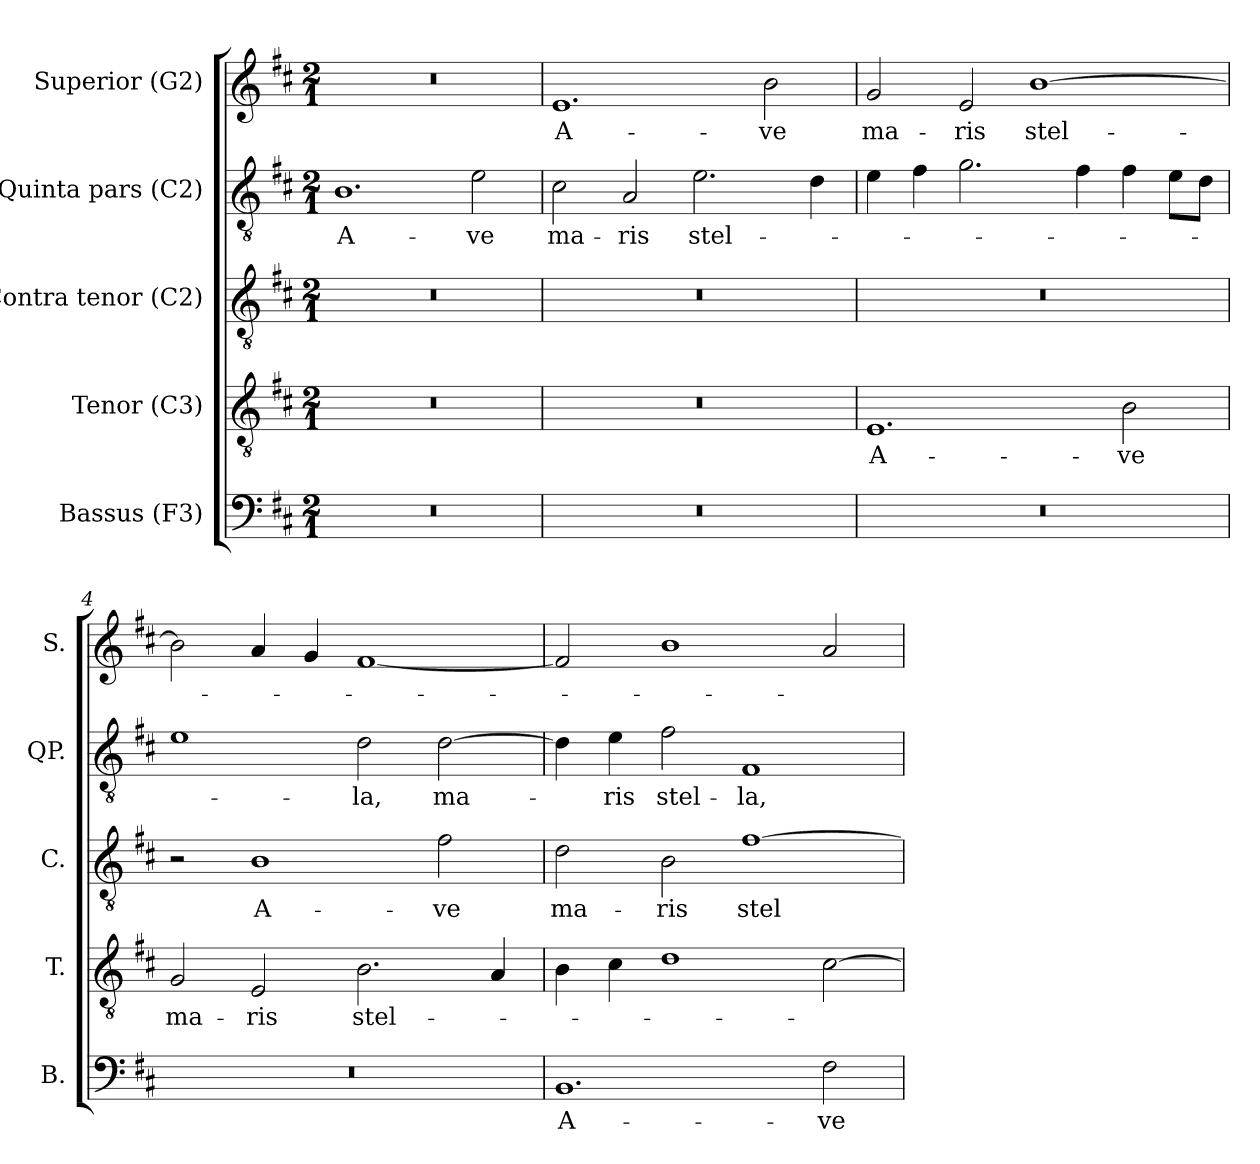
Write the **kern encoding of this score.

**kern	**text	**kern	**text	**kern	**text	**kern	**text	**kern	**text
*part5	*part5	*part4	*part4	*part3	*part3	*part2	*part2	*part1	*part1
*staff5	*staff5	*staff4	*staff4	*staff3	*staff3	*staff2	*staff2	*staff1	*staff1
*I"Bassus (F3)	*	*I"Tenor (C3)	*	*I"Contra tenor (C2)	*	*I"Quinta pars (C2)	*	*I"Superior (G2)	*
*I'B.	*	*I'T.	*	*I'C.	*	*I'QP.	*	*I'S.	*
!!LO:PB:g=z
*clefF4	*	*clefGv2	*	*clefGv2	*	*clefGv2	*	*clefG2	*
*	*	*ITrd7c12	*	*ITrd7c12	*	*ITrd7c12	*	*	*
*k[f#c#]	*	*k[f#c#]	*	*k[f#c#]	*	*k[f#c#]	*	*k[f#c#]	*
*D:	*	*D:	*	*D:	*	*D:	*	*D:	*
*M2/1	*	*M2/1	*	*M2/1	*	*M2/1	*	*M2/1	*
=1	=1	=1	=1	=1	=1	=1	=1	=1	=1
!LO:N:vis=1	!	!LO:N:vis=1	!	!LO:N:vis=1	!	!	!	!	!
!	!	!	!	!	!	!	!LO:LY:b:color=#000000	!LO:N:vis=1	!
0r	.	0r	.	0r	.	1.BBi	A-	0r	.
!	!	!	!	!	!	!	!LO:LY:b:color=#000000	!	!
.	.	.	.	.	.	2Ei\	-ve	.	.
=2	=2	=2	=2	=2	=2	=2	=2	=2	=2
!LO:N:vis=1	!	!LO:N:vis=1	!	!LO:N:vis=1	!	!	!	!	!
!	!	!	!	!	!	!	!LO:LY:b:color=#000000	!	!
!	!	!	!	!	!	!	!	!	!LO:LY:b:color=#000000
0r	.	0r	.	0r	.	2C#i\	ma-	1.ei	A-
!	!	!	!	!	!	!	!LO:LY:b:color=#000000	!	!
.	.	.	.	.	.	2AAi/	-ris	.	.
!	!	!	!	!	!	!	!LO:LY:b:color=#000000	!	!
.	.	.	.	.	.	2.Ei\	stel-	.	.
!	!	!	!	!	!	!	!	!	!LO:LY:b:color=#000000
.	.	.	.	.	.	.	.	2bi\	-ve
.	.	.	.	.	.	4Di\	.	.	.
=3	=3	=3	=3	=3	=3	=3	=3	=3	=3
!LO:N:vis=1	!	!	!	!	!	!	!	!	!
!	!	!	!LO:LY:b:color=#000000	!LO:N:vis=1	!	!	!	!	!
!	!	!	!	!	!	!	!	!	!LO:LY:b:color=#000000
0r	.	1.EEi	A-	0r	.	4Ei\	.	2gi/	ma-
.	.	.	.	.	.	4F#i\	.	.	.
!	!	!	!	!	!	!	!	!	!LO:LY:b:color=#000000
.	.	.	.	.	.	2.Gi\	.	2ei/	-ris
!	!	!	!	!	!	!	!	!	!LO:LY:b:color=#000000
.	.	.	.	.	.	.	.	[1bi	stel-
.	.	.	.	.	.	4F#i\	.	.	.
!	!	!	!LO:LY:b:color=#000000	!	!	!	!	!	!
.	.	2BBi\	-ve	.	.	4F#i\	.	.	.
.	.	.	.	.	.	8Ei\L	.	.	.
.	.	.	.	.	.	8Di\J	.	.	.
=4	=4	=4	=4	=4	=4	=4	=4	=4	=4
!LO:N:vis=1	!	!	!	!	!	!	!	!	!
!	!	!	!LO:LY:b:color=#000000	!	!	!	!	!	!
0r	.	2GGi/	ma-	2r	.	1Ei	.	2bi\]	.
!	!	!	!LO:LY:b:color=#000000	!	!	!	!	!	!
!	!	!	!	!	!LO:LY:b:color=#000000	!	!	!	!
.	.	2EEi/	-ris	1BBi	A-	.	.	4ai/	.
.	.	.	.	.	.	.	.	4gi/	.
!	!	!	!LO:LY:b:color=#000000	!	!	!	!	!	!
!	!	!	!	!	!	!	!LO:LY:b:color=#000000	!	!
.	.	2.BBi\	stel-	.	.	2Di\	-la,	[1f#i	.
!	!	!	!	!	!LO:LY:b:color=#000000	!	!	!	!
!	!	!	!	!	!	!	!LO:LY:b:color=#000000	!	!
.	.	.	.	2F#i\	-ve	[2Di\	ma-	.	.
.	.	4AAi/	.	.	.	.	.	.	.
!!LO:LB:g=z
=5	=5	=5	=5	=5	=5	=5	=5	=5	=5
!	!LO:LY:b:color=#000000	!	!	!	!	!	!	!	!
!	!	!	!	!	!LO:LY:b:color=#000000	!	!	!	!
1.BBi	A-	4BBi\	.	2Di\	ma-	4Di\]	.	2f#i/]	.
!	!	!	!	!	!	!	!LO:LY:b:color=#000000	!	!
.	.	4C#i\	.	.	.	4Ei\	-ris	.	.
!	!	!	!	!	!LO:LY:b:color=#000000	!	!	!	!
!	!	!	!	!	!	!	!LO:LY:b:color=#000000	!	!
.	.	1Di	.	2BBi\	-ris	2F#i\	stel-	1bi	.
!	!	!	!	!	!LO:LY:b:color=#000000	!	!	!	!
!	!	!	!	!	!	!	!LO:LY:b:color=#000000	!	!
.	.	.	.	[1F#i	stel-	1FF#i	-la,	.	.
!	!LO:LY:b:color=#000000	!	!	!	!	!	!	!	!
2F#i\	-ve	[2C#i\	.	.	.	.	.	2ai/	.
=	=	=	=	=	=	=	=	=	=
*-	*-	*-	*-	*-	*-	*-	*-	*-	*-
